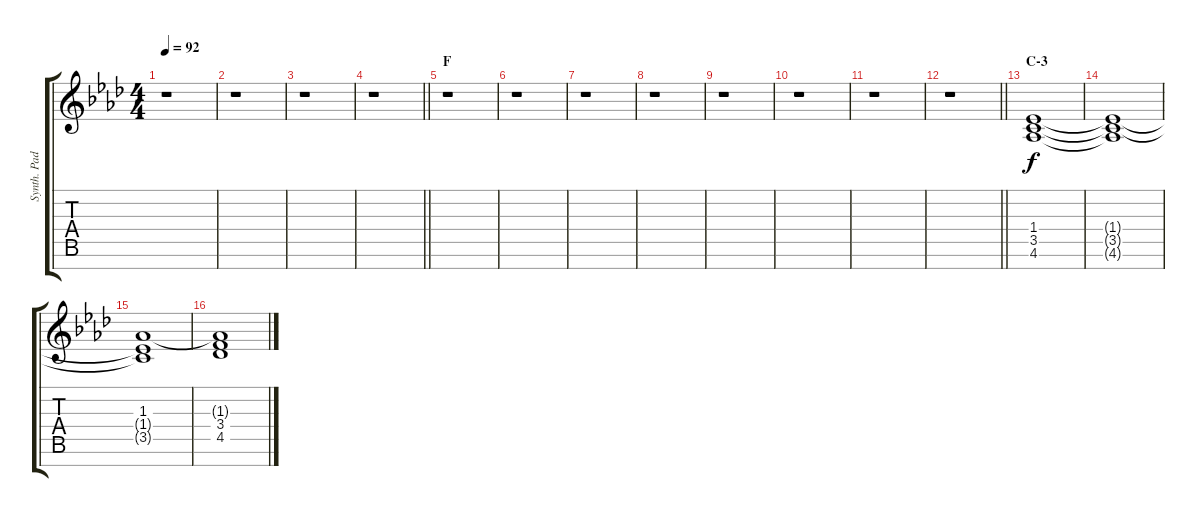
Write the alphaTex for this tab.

\track ("Synth. Pad" "Synth. Pad") {instrument pad2warm}
\staff {score tabs}
\tuning (E5 B4 G4 D4 A3 E3 B2) {hide}
\ts (4 4)
\tempo 92
\clef g2
\ks ab
r.1{dy f} |
r.1 |
r.1 |
\barLineRight lightlight
r.1 |
\section ("" "F")
r.1 |
r.1 |
r.1 |
r.1 |
r.1 |
r.1 |
r.1 |
\barLineRight lightlight
r.1 |
\section ("" "C-3")
(1.4 3.5 4.6).1 |
(1.4{t} 3.5{t} 4.6{t}).1 |
(1.3 1.4{t} 3.5{t}).1 |
(1.3{t} 3.4 4.5).1
